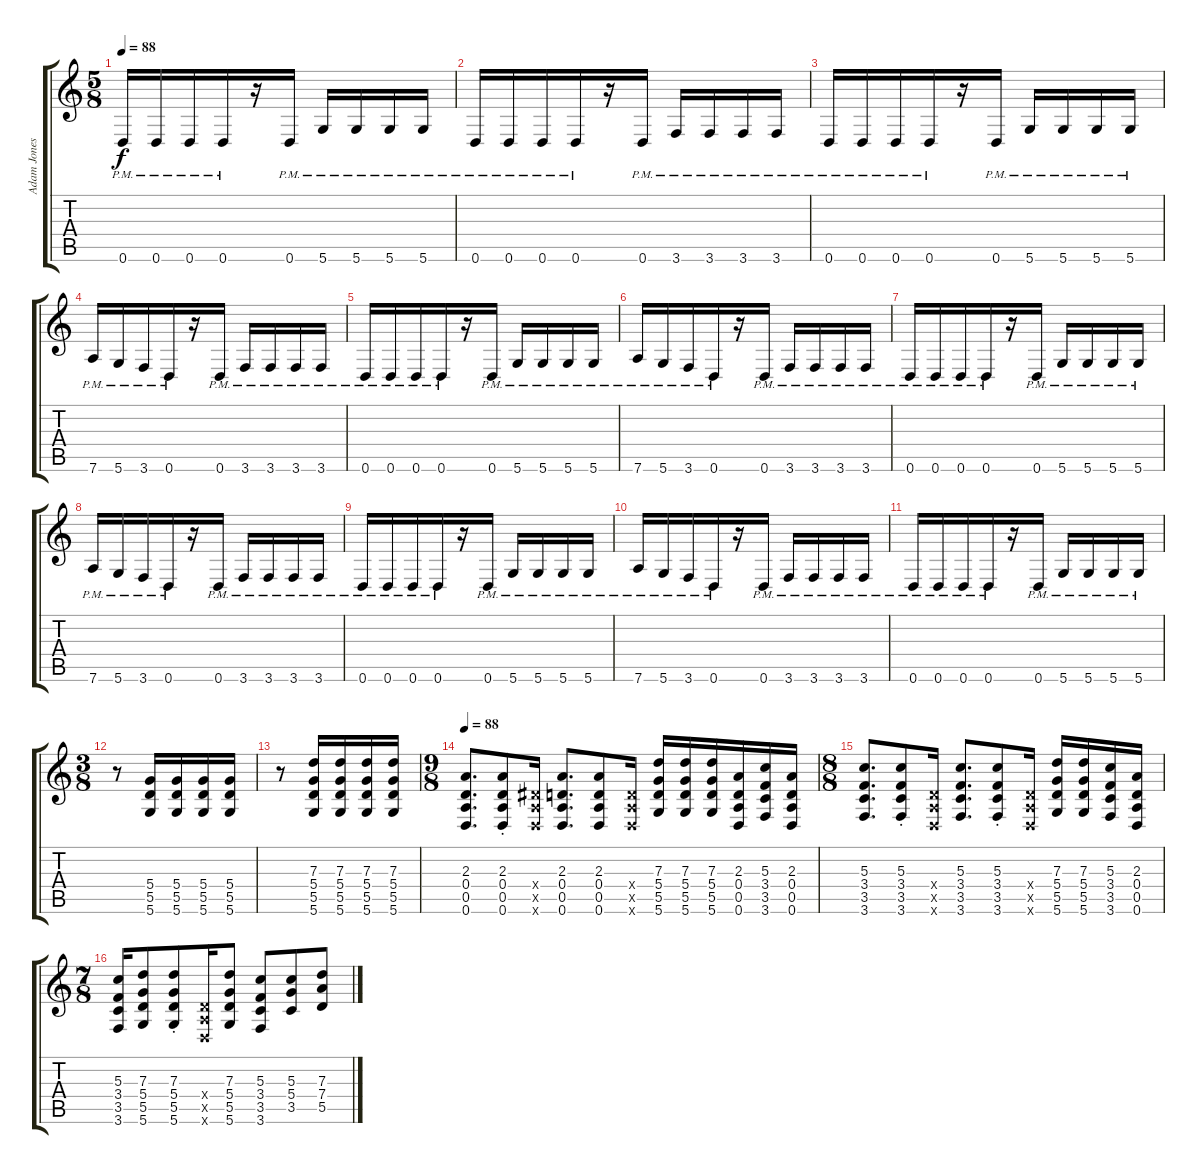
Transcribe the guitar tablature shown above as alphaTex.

\track ("Adam Jones " "Adam Jones") {instrument distortionguitar}
\staff {score tabs}
\tuning (E4 B3 G3 D3 A2 D2) {hide}
\ts (5 8)
\tempo 88
\clef g2
\ks c
0.6{pm}.16{dy f} 0.6{pm}.16 0.6{pm}.16 0.6{pm}.16 r.16 0.6{pm}.16 5.6{pm}.16 5.6{pm}.16 5.6{pm}.16 5.6{pm}.16 |
0.6{pm}.16 0.6{pm}.16 0.6{pm}.16 0.6{pm}.16 r.16 0.6{pm}.16 3.6{pm}.16 3.6{pm}.16 3.6{pm}.16 3.6{pm}.16 |
0.6{pm}.16 0.6{pm}.16 0.6{pm}.16 0.6{pm}.16 r.16 0.6{pm}.16 5.6{pm}.16 5.6{pm}.16 5.6{pm}.16 5.6{pm}.16 |
7.6{pm}.16 5.6{pm}.16 3.6{pm}.16 0.6{pm}.16 r.16 0.6{pm}.16 3.6{pm}.16 3.6{pm}.16 3.6{pm}.16 3.6{pm}.16 |
0.6{pm}.16 0.6{pm}.16 0.6{pm}.16 0.6{pm}.16 r.16 0.6{pm}.16 5.6{pm}.16 5.6{pm}.16 5.6{pm}.16 5.6{pm}.16 |
7.6{pm}.16 5.6{pm}.16 3.6{pm}.16 0.6{pm}.16 r.16 0.6{pm}.16 3.6{pm}.16 3.6{pm}.16 3.6{pm}.16 3.6{pm}.16 |
0.6{pm}.16 0.6{pm}.16 0.6{pm}.16 0.6{pm}.16 r.16 0.6{pm}.16 5.6{pm}.16 5.6{pm}.16 5.6{pm}.16 5.6{pm}.16 |
7.6{pm}.16 5.6{pm}.16 3.6{pm}.16 0.6{pm}.16 r.16 0.6{pm}.16 3.6{pm}.16 3.6{pm}.16 3.6{pm}.16 3.6{pm}.16 |
0.6{pm}.16 0.6{pm}.16 0.6{pm}.16 0.6{pm}.16 r.16 0.6{pm}.16 5.6{pm}.16 5.6{pm}.16 5.6{pm}.16 5.6{pm}.16 |
7.6{pm}.16 5.6{pm}.16 3.6{pm}.16 0.6{pm}.16 r.16 0.6{pm}.16 3.6{pm}.16 3.6{pm}.16 3.6{pm}.16 3.6{pm}.16 |
0.6{pm}.16 0.6{pm}.16 0.6{pm}.16 0.6{pm}.16 r.16 0.6{pm}.16 5.6{pm}.16 5.6{pm}.16 5.6{pm}.16 5.6{pm}.16 |
\ts (3 8)
r.8 (5.4 5.5 5.6).16 (5.4 5.5 5.6).16 (5.4 5.5 5.6).16 (5.4 5.5 5.6).16 |
r.8 (7.3 5.4 5.5 5.6).16 (7.3 5.4 5.5 5.6).16 (7.3 5.4 5.5 5.6).16 (7.3 5.4 5.5 5.6).16 |
\ts (9 8)
\tempo 88
(2.3 0.4 0.5 0.6).8{d instrument distortionguitar} (2.3 0.4 0.5 0.6{st}).8 (1.4{x} 0.5{x} 0.6{x}).16 (2.3 0.4 0.5 0.6).8{d} (2.3 0.4 0.5 0.6).8 (0.4{x} 0.5{x} 0.6{x}).16 (7.3 5.4 5.5 5.6).16 (7.3 5.4 5.5 5.6).16 (7.3 5.4 5.5 5.6).16 (2.3 0.4 0.5 0.6).16 (5.3 3.4 3.5 3.6).16 (2.3 0.4 0.5 0.6).16 |
\ts (8 8)
(5.3 3.4 3.5 3.6).8{d} (5.3 3.4{st} 3.5 3.6).8 (0.4{x} 0.5{x} 0.6{x}).16 (5.3 3.4 3.5 3.6).8{d} (5.3 3.4 3.5 3.6{st}).8 (0.4{x} 0.5{x} 0.6{x}).16 (7.3 5.4 5.5 5.6).16 (7.3 5.4 5.5 5.6).16 (5.3 3.4 3.5 3.6).16 (2.3 0.4 0.5 0.6).16 |
\ts (7 8)
(5.3 3.4 3.5 3.6).16 (7.3 5.4 5.5 5.6).8 (7.3 5.4{st} 5.5 5.6).8 (0.4{x} 0.5{x} 0.6{x}).16 (7.3 5.4 5.5 5.6).8 (5.3 3.4 3.5 3.6).8 (5.3 5.4 3.5).8 (7.3 7.4 5.5).8
